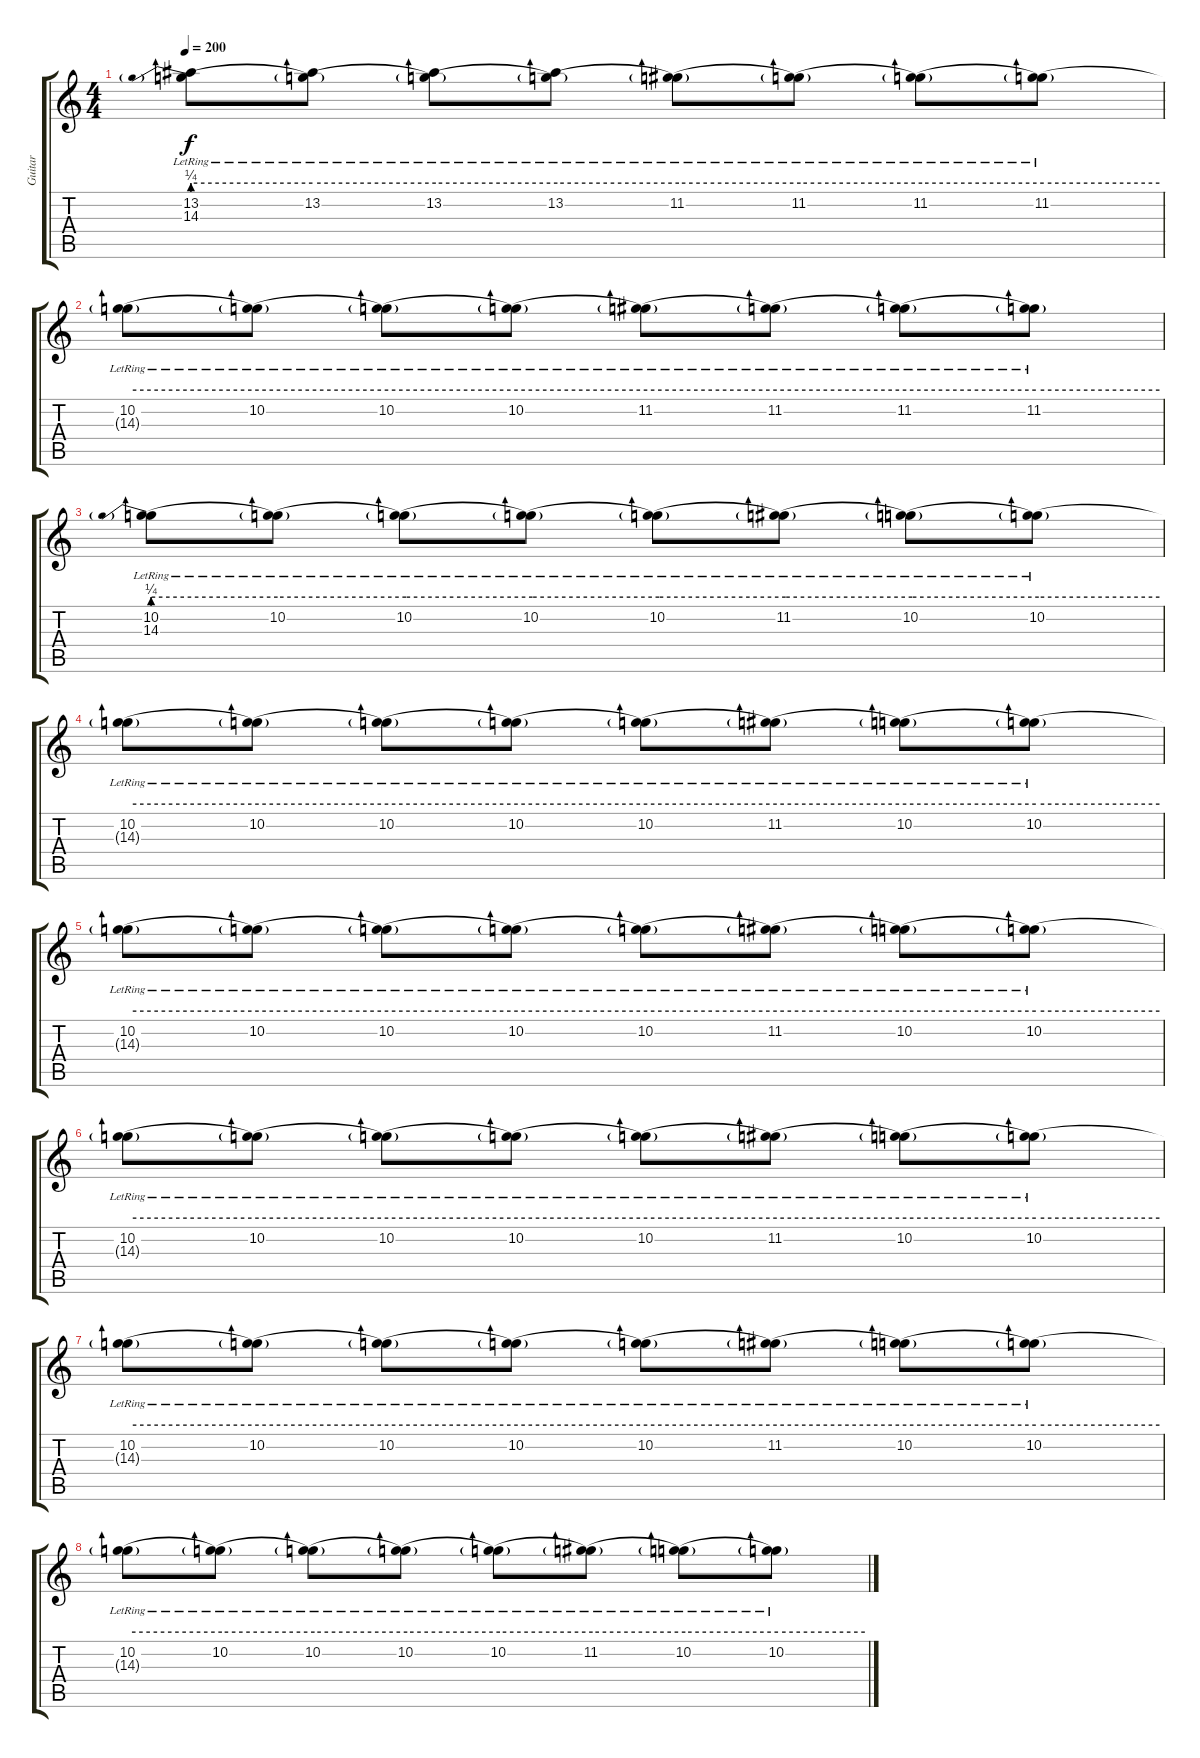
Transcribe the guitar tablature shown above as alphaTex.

\track ("Guitar" "Guitar") {instrument distortionguitar}
\staff {score tabs}
\tuning (D4 A3 F3 C3 G2 C2) {hide}
\ts (4 4)
\tempo 200
\clef g2
\ks c
(13.2{lr} 14.3{be (prebend 0 1 60 1) lr}).8{dy f} (13.2{lr} 14.3{be (hold 0 1 60 1) t}).8 (13.2{lr} 14.3{be (hold 0 1 60 1) t}).8 (13.2{lr} 14.3{be (hold 0 1 60 1) t}).8 (11.2{lr} 14.3{be (hold 0 1 60 1) t}).8 (11.2{lr} 14.3{be (hold 0 1 60 1) t}).8 (11.2{lr} 14.3{be (hold 0 1 60 1) t}).8 (11.2{lr} 14.3{be (hold 0 1 60 1) t}).8 |
(10.2{lr} 14.3{be (hold 0 1 60 1) t}).8 (10.2{lr} 14.3{be (hold 0 1 60 1) t}).8 (10.2{lr} 14.3{be (hold 0 1 60 1) t}).8 (10.2{lr} 14.3{be (hold 0 1 60 1) t}).8 (11.2{lr} 14.3{be (hold 0 1 60 1) t}).8 (11.2{lr} 14.3{be (hold 0 1 60 1) t}).8 (11.2{lr} 14.3{be (hold 0 1 60 1) t}).8 (11.2{lr} 14.3{be (hold 0 1 60 1) t}).8 |
(10.2{lr} 14.3{be (prebend 0 1 60 1) lr}).8 (10.2{lr} 14.3{be (hold 0 1 60 1) t}).8 (10.2{lr} 14.3{be (hold 0 1 60 1) t}).8 (10.2{lr} 14.3{be (hold 0 1 60 1) t}).8 (10.2{lr} 14.3{be (hold 0 1 60 1) t}).8 (11.2{lr} 14.3{be (hold 0 1 60 1) t}).8 (10.2{lr} 14.3{be (hold 0 1 60 1) t}).8 (10.2{lr} 14.3{be (hold 0 1 60 1) t}).8 |
(10.2{lr} 14.3{be (hold 0 1 60 1) t}).8 (10.2{lr} 14.3{be (hold 0 1 60 1) t}).8 (10.2{lr} 14.3{be (hold 0 1 60 1) t}).8 (10.2{lr} 14.3{be (hold 0 1 60 1) t}).8 (10.2{lr} 14.3{be (hold 0 1 60 1) t}).8 (11.2{lr} 14.3{be (hold 0 1 60 1) t}).8 (10.2{lr} 14.3{be (hold 0 1 60 1) t}).8 (10.2{lr} 14.3{be (hold 0 1 60 1) t}).8 |
(10.2{lr} 14.3{be (hold 0 1 60 1) t}).8 (10.2{lr} 14.3{be (hold 0 1 60 1) t}).8 (10.2{lr} 14.3{be (hold 0 1 60 1) t}).8 (10.2{lr} 14.3{be (hold 0 1 60 1) t}).8 (10.2{lr} 14.3{be (hold 0 1 60 1) t}).8 (11.2{lr} 14.3{be (hold 0 1 60 1) t}).8 (10.2{lr} 14.3{be (hold 0 1 60 1) t}).8 (10.2{lr} 14.3{be (hold 0 1 60 1) t}).8 |
(10.2{lr} 14.3{be (hold 0 1 60 1) t}).8 (10.2{lr} 14.3{be (hold 0 1 60 1) t}).8 (10.2{lr} 14.3{be (hold 0 1 60 1) t}).8 (10.2{lr} 14.3{be (hold 0 1 60 1) t}).8 (10.2{lr} 14.3{be (hold 0 1 60 1) t}).8 (11.2{lr} 14.3{be (hold 0 1 60 1) t}).8 (10.2{lr} 14.3{be (hold 0 1 60 1) t}).8 (10.2{lr} 14.3{be (hold 0 1 60 1) t}).8 |
(10.2{lr} 14.3{be (hold 0 1 60 1) t}).8 (10.2{lr} 14.3{be (hold 0 1 60 1) t}).8 (10.2{lr} 14.3{be (hold 0 1 60 1) t}).8 (10.2{lr} 14.3{be (hold 0 1 60 1) t}).8 (10.2{lr} 14.3{be (hold 0 1 60 1) t}).8 (11.2{lr} 14.3{be (hold 0 1 60 1) t}).8 (10.2{lr} 14.3{be (hold 0 1 60 1) t}).8 (10.2{lr} 14.3{be (hold 0 1 60 1) t}).8 |
(10.2{lr} 14.3{be (hold 0 1 60 1) t}).8 (10.2{lr} 14.3{be (hold 0 1 60 1) t}).8 (10.2{lr} 14.3{be (hold 0 1 60 1) t}).8 (10.2{lr} 14.3{be (hold 0 1 60 1) t}).8 (10.2{lr} 14.3{be (hold 0 1 60 1) t}).8 (11.2{lr} 14.3{be (hold 0 1 60 1) t}).8 (10.2{lr} 14.3{be (hold 0 1 60 1) t}).8 (10.2{lr} 14.3{be (hold 0 1 60 1) t}).8
